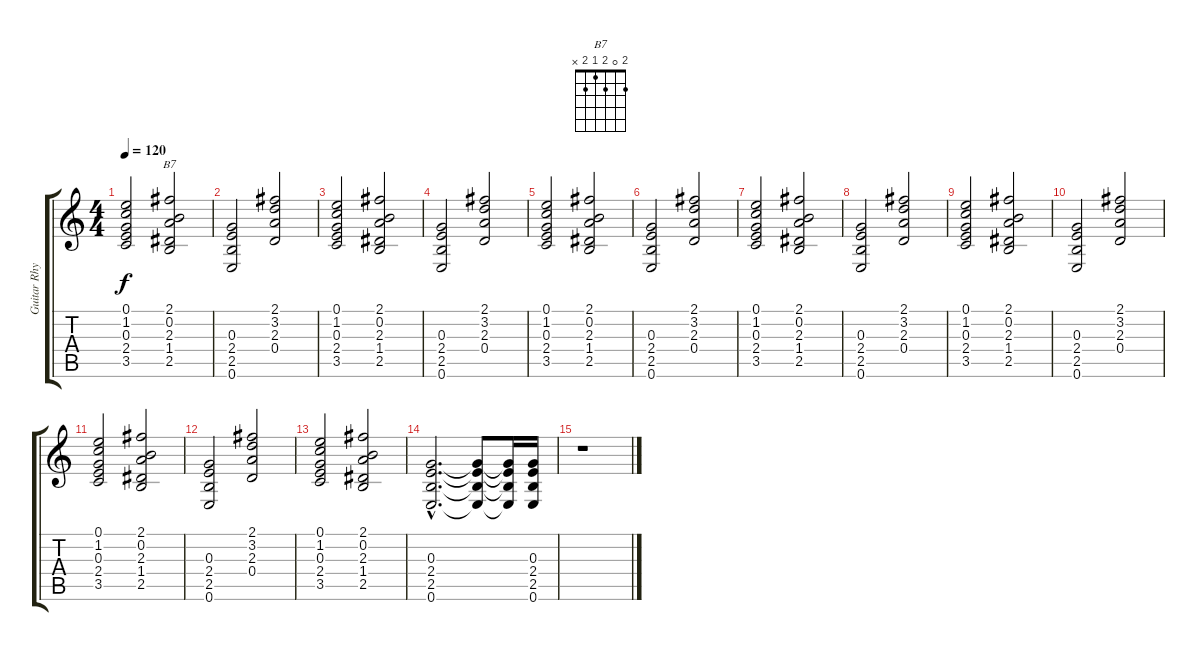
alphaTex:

\track ("Guitar Rhythm 1" "Guitar Rhy") {instrument acousticguitarnylon}
\staff {score tabs}
\tuning (E4 B3 G3 D3 A2 E2) {hide}
\chord ("B7" 2 0 2 1 2 x)
\ts (4 4)
\tempo 120
\clef g2
\ks c
(0.1 1.2 0.3 2.4 3.5).2{dy f} (2.1 0.2 2.3 1.4 2.5).2{ch "B7"} |
(0.3 2.4 2.5 0.6).2 (2.1 3.2 2.3 0.4).2 |
(0.1 1.2 0.3 2.4 3.5).2 (2.1 0.2 2.3 1.4 2.5).2 |
(0.3 2.4 2.5 0.6).2 (2.1 3.2 2.3 0.4).2 |
(0.1 1.2 0.3 2.4 3.5).2 (2.1 0.2 2.3 1.4 2.5).2 |
(0.3 2.4 2.5 0.6).2 (2.1 3.2 2.3 0.4).2 |
(0.1 1.2 0.3 2.4 3.5).2 (2.1 0.2 2.3 1.4 2.5).2 |
(0.3 2.4 2.5 0.6).2 (2.1 3.2 2.3 0.4).2 |
(0.1 1.2 0.3 2.4 3.5).2 (2.1 0.2 2.3 1.4 2.5).2 |
(0.3 2.4 2.5 0.6).2 (2.1 3.2 2.3 0.4).2 |
(0.1 1.2 0.3 2.4 3.5).2 (2.1 0.2 2.3 1.4 2.5).2 |
(0.3 2.4 2.5 0.6).2 (2.1 3.2 2.3 0.4).2 |
(0.1 1.2 0.3 2.4 3.5).2 (2.1 0.2 2.3 1.4 2.5).2 |
(0.3{hac} 2.4{hac} 2.5{hac} 0.6{hac}).2{d} (0.3{t} 2.4{t} 2.5{t} 0.6{t}).8 (0.3{t} 2.4{t} 2.5{t} 0.6{t}).16 (0.3 2.4 2.5 0.6).16 |
r.1
